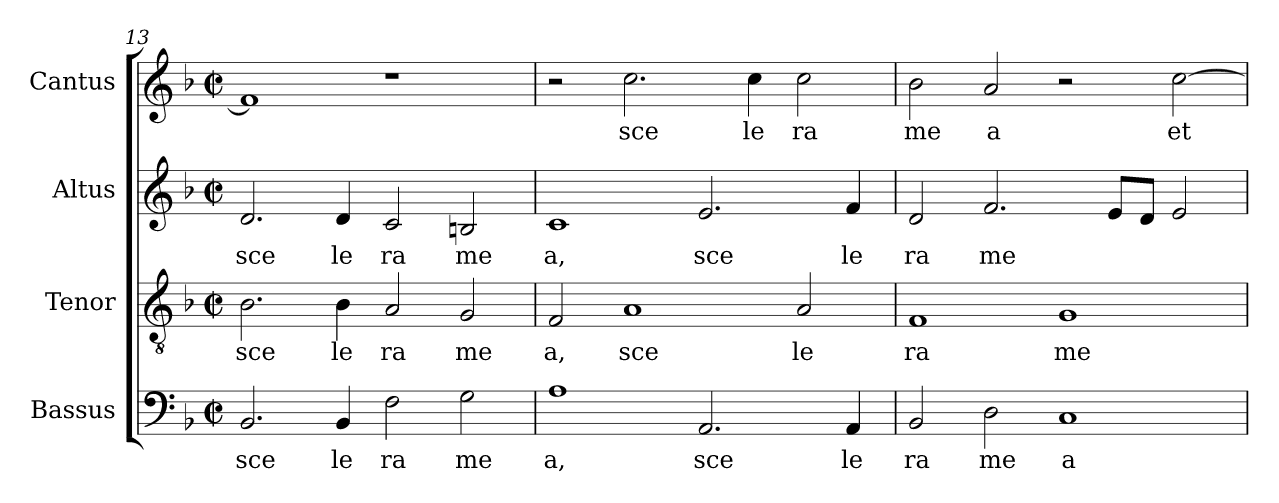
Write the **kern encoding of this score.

**kern	**text	**kern	**text	**kern	**text	**kern	**text
*part4	*part4	*part3	*part3	*part2	*part2	*part1	*part1
*staff4	*staff4	*staff3	*staff3	*staff2	*staff2	*staff1	*staff1
*I"Bassus	*	*I"Tenor	*	*I"Altus	*	*I"Cantus	*
!!LO:LB:g=z
*clefF4	*	*clefGv2	*	*clefG2	*	*clefG2	*
*k[b-]	*	*k[b-]	*	*k[b-]	*	*k[b-]	*
*F:	*	*F:	*	*F:	*	*F:	*
*M2/2	*	*M2/2	*	*M2/2	*	*M2/2	*
*met(c|)	*	*met(c|)	*	*met(c|)	*	*met(c|)	*
=13	=13	=13	=13	=13	=13	=13	=13
!	!LO:LY:b:cj	!	!LO:LY:b:cj	!	!LO:LY:b:cj	!	!
2.BB-/	sce	2.B-\	sce	2.d/	sce	1f]	.
!	!LO:LY:b:cj	!	!LO:LY:b:cj	!	!LO:LY:b:cj	!	!
4BB-/	le	4B-\	le	4d/	le	.	.
!	!LO:LY:b:cj	!	!LO:LY:b:cj	!	!LO:LY:b:cj	!	!
2F\	ra	2A/	ra	2c/	ra	1r	.
!	!LO:LY:b:cj	!	!LO:LY:b:cj	!	!LO:LY:b:cj	!	!
2G\	me	2G/	me	2Bn/	me	.	.
=14	=14	=14	=14	=14	=14	=14	=14
!	!LO:LY:b:cj	!	!LO:LY:b:cj	!	!LO:LY:b:cj	!	!
1A	a,	2F/	a,	1c	a,	2r	.
!	!	!	!LO:LY:b:cj	!	!	!	!LO:LY:b:cj
.	.	1A	sce	.	.	2.cc\	sce
!	!LO:LY:b:cj	!	!	!	!LO:LY:b:cj	!	!
2.AA/	sce	.	.	2.e/	sce	.	.
!	!	!	!	!	!	!	!LO:LY:b:cj
.	.	.	.	.	.	4cc\	le
!	!	!	!LO:LY:b:cj	!	!	!	!LO:LY:b:cj
.	.	2A/	le	.	.	2cc\	ra
!	!LO:LY:b:cj	!	!	!	!LO:LY:b:cj	!	!
4AA/	le	.	.	4f/	le	.	.
=15	=15	=15	=15	=15	=15	=15	=15
!	!LO:LY:b:cj	!	!LO:LY:b:cj	!	!LO:LY:b:cj	!	!LO:LY:b:cj
2BB-/	ra	1F	ra	2d/	ra	2b-\	me
!	!LO:LY:b:cj	!	!	!	!LO:LY:b	!	!LO:LY:b:cj
2D\	me	.	.	2.f/	me	2a/	a
!	!LO:LY:b:cj	!	!LO:LY:b:cj	!	!	!	!
1C	a	1G	me	.	.	2r	.
.	.	.	.	8e/L	.	.	.
.	.	.	.	8d/J	.	.	.
!	!	!	!	!	!	!	!LO:LY:b:cj
.	.	.	.	2e/	.	[>2cc\	et
=	=	=	=	=	=	=	=
*-	*-	*-	*-	*-	*-	*-	*-
